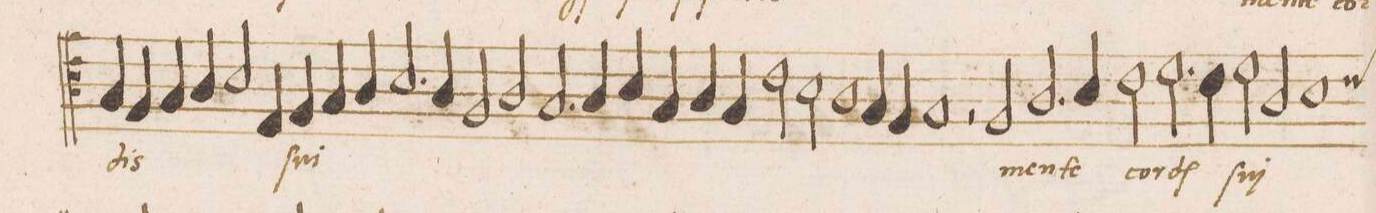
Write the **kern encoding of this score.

**kern	**text
*I"ALTVS	*
*clefC3	*
*k[]	*
*met(C|)	*
*M2/1	*
4B/	-dis
4A/	.
4B/	.
4c/	.
2d/	.
4G/	.
4A/	ſu-
=101	=101
4B/	-i
4c/	.
2.d/	.
4c/	.
2A/	.
=102	=102
2c/	.
2.B/	.
4c/	.
4d/	.
4B/	.
=103	=103
4c/	.
4B/	.
2e\	.
2d\	.
1c	.
=104	=104
4B/	.
4A/	.
1B	.
=105	=105
2r	.
2A/	men-
2.c/	-te
4d/	.
=106	=106
2e\	cor-
2.f\	-diſ
4e\	.
2f\	ſu-
=107	=107
2c/	-i
*custos:e	*
1d	.
*-	*-
